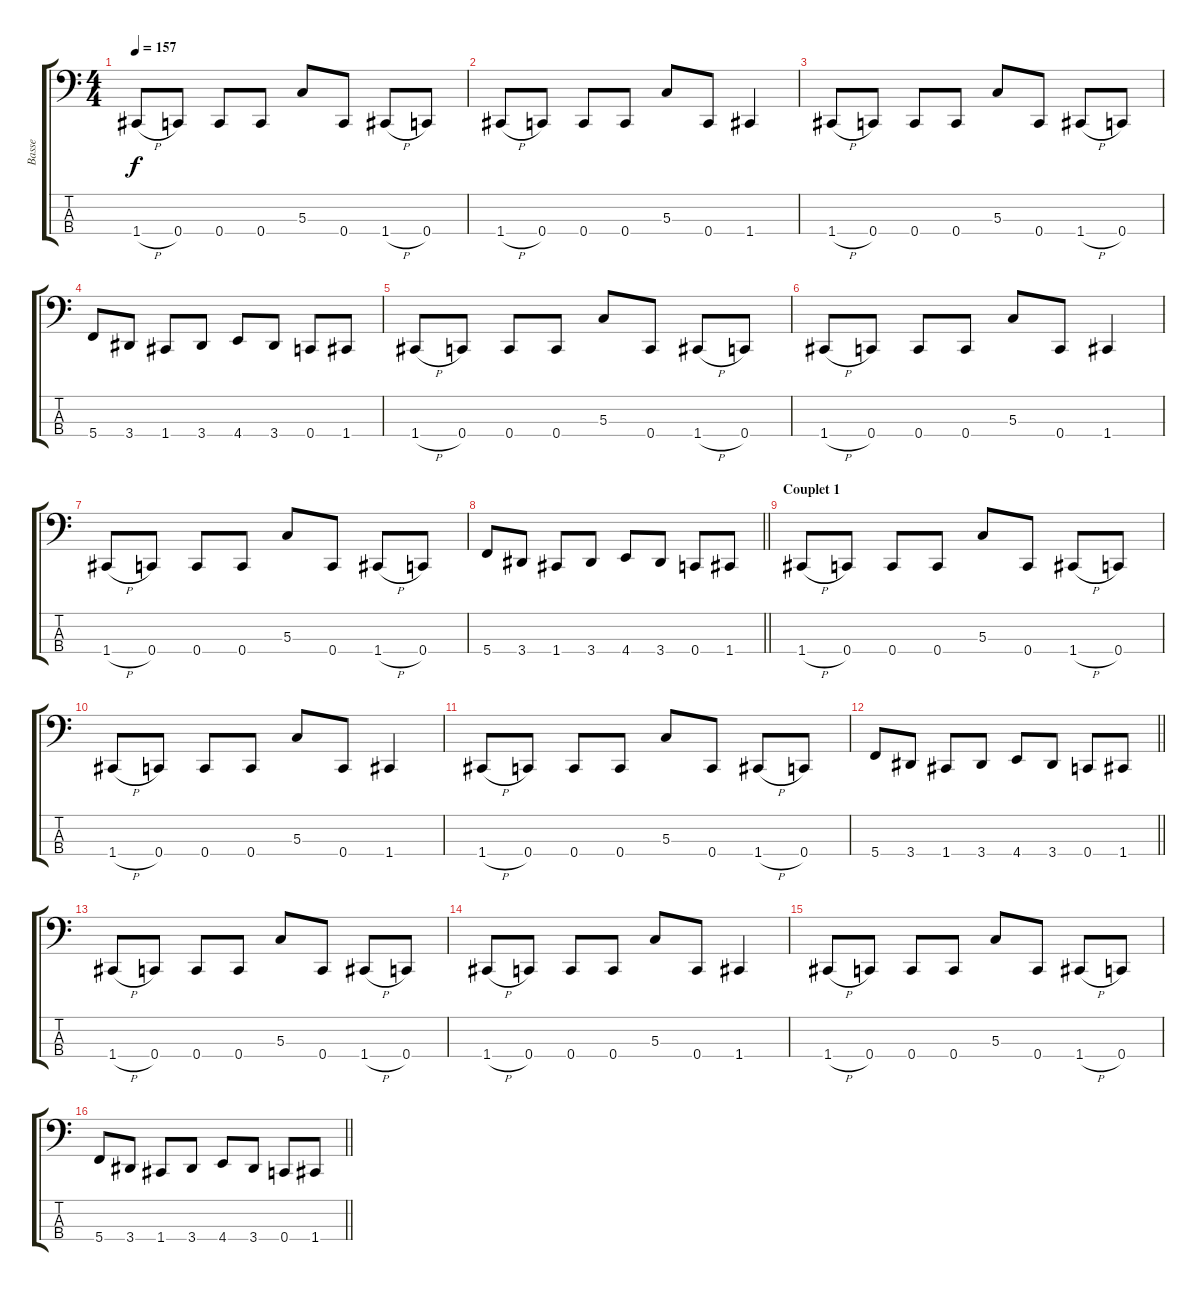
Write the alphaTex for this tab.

\track ("Basse" "Basse") {instrument electricbassfinger}
\staff {score tabs}
\tuning (F2 C2 G1 C1) {hide}
\ts (4 4)
\tempo 157
\clef f4
\ks c
1.4{h}.8{dy f} 0.4.8 0.4.8 0.4.8 5.3.8 0.4.8 1.4{h}.8 0.4.8 |
1.4{h}.8 0.4.8 0.4.8 0.4.8 5.3.8 0.4.8 1.4.4 |
1.4{h}.8 0.4.8 0.4.8 0.4.8 5.3.8 0.4.8 1.4{h}.8 0.4.8 |
5.4.8 3.4.8 1.4.8 3.4.8 4.4.8 3.4.8 0.4.8 1.4.8 |
1.4{h}.8 0.4.8 0.4.8 0.4.8 5.3.8 0.4.8 1.4{h}.8 0.4.8 |
1.4{h}.8 0.4.8 0.4.8 0.4.8 5.3.8 0.4.8 1.4.4 |
1.4{h}.8 0.4.8 0.4.8 0.4.8 5.3.8 0.4.8 1.4{h}.8 0.4.8 |
\barLineRight lightlight
5.4.8 3.4.8 1.4.8 3.4.8 4.4.8 3.4.8 0.4.8 1.4.8 |
\section ("" "Couplet 1")
1.4{h}.8 0.4.8 0.4.8 0.4.8 5.3.8 0.4.8 1.4{h}.8 0.4.8 |
1.4{h}.8 0.4.8 0.4.8 0.4.8 5.3.8 0.4.8 1.4.4 |
1.4{h}.8 0.4.8 0.4.8 0.4.8 5.3.8 0.4.8 1.4{h}.8 0.4.8 |
\barLineRight lightlight
5.4.8 3.4.8 1.4.8 3.4.8 4.4.8 3.4.8 0.4.8 1.4.8 |
1.4{h}.8 0.4.8 0.4.8 0.4.8 5.3.8 0.4.8 1.4{h}.8 0.4.8 |
1.4{h}.8 0.4.8 0.4.8 0.4.8 5.3.8 0.4.8 1.4.4 |
1.4{h}.8 0.4.8 0.4.8 0.4.8 5.3.8 0.4.8 1.4{h}.8 0.4.8 |
\barLineRight lightlight
5.4.8 3.4.8 1.4.8 3.4.8 4.4.8 3.4.8 0.4.8 1.4.8
